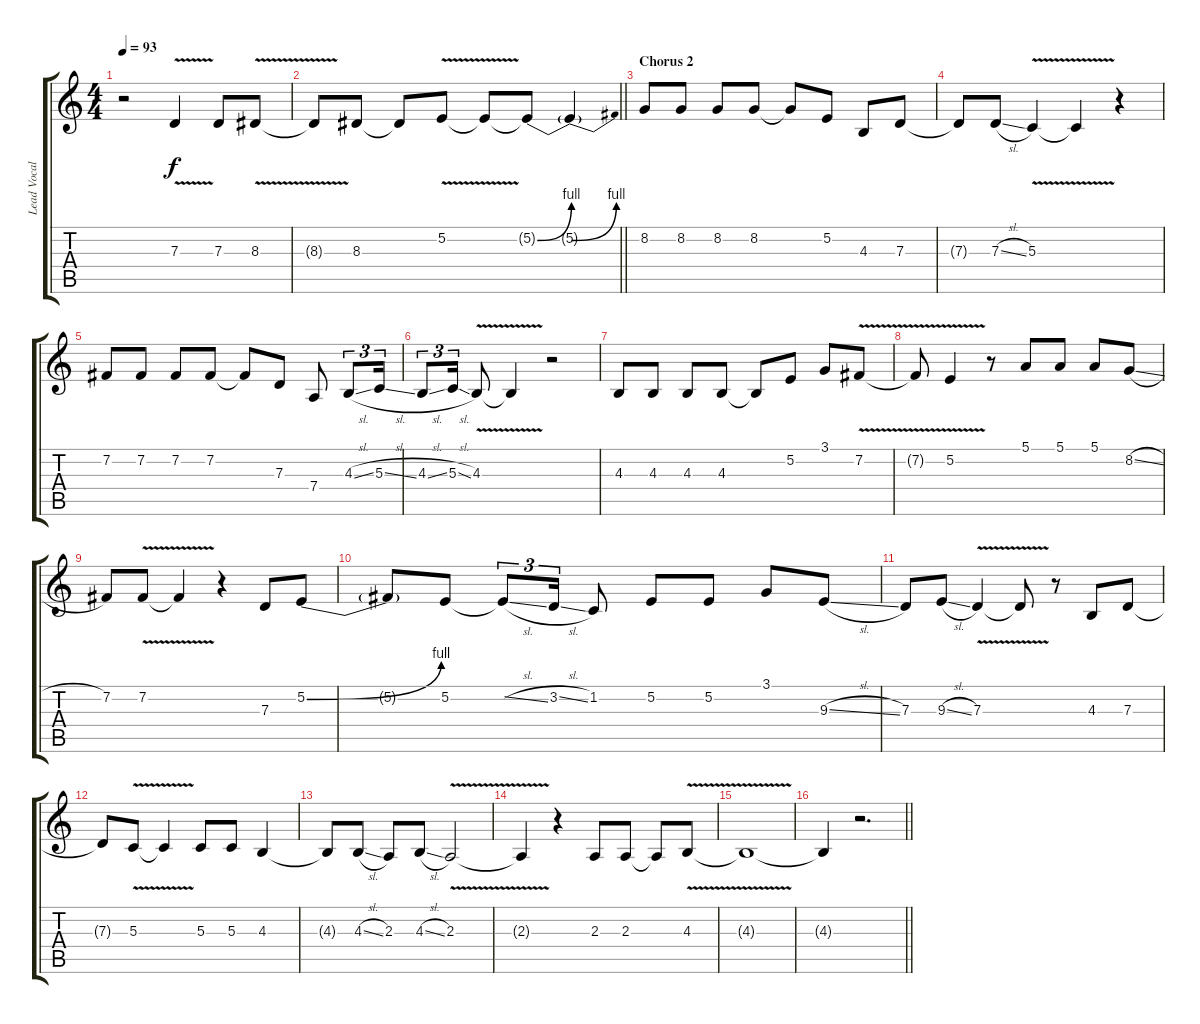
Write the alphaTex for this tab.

\track ("Lead Vocals" "Lead Vocal") {instrument tenorsax}
\staff {score tabs}
\tuning (E4 B3 G3 D3 A2 E2) {hide}
\ts (4 4)
\tempo 93
\clef g2
\ks c
r.2{dy f} 7.3{v}.4 7.3.8 8.3{v}.8 |
\barLineRight lightlight
8.3{t}.8 8.3.8 8.3{t}.8 5.2{v}.8 5.2{t}.8 5.2{be (bend 0 0 60 4) t}.8 5.2{be (bend 0 0 60 4) t}.4 |
\section ("" "Chorus 2")
8.2.8 8.2.8 8.2.8 8.2.8 8.2{t}.8 5.2.8 4.3.8 7.3.8 |
7.3{t}.8 7.3{sl}.8 5.3{v}.4 5.3{t}.4 r.4 |
7.2.8 7.2.8 7.2.8 7.2.8 7.2{t}.8 7.3.8 7.4.8 4.3{sl}.8{tu (3 2)} 5.3{sl}.16{tu (3 2)} |
4.3{sl}.8{tu (3 2)} 5.3{sl}.16{tu (3 2)} 4.3{v}.8 4.3{t}.4 r.2 |
4.3.8 4.3.8 4.3.8 4.3.8 4.3{t}.8 5.2.8 3.1.8 7.2{v}.8 |
7.2{t}.8 5.2{v}.4 r.8 5.1.8 5.1.8 5.1.8 8.2{sl}.8 |
7.2.8 7.2{v}.8 7.2{t}.4 r.4 7.3.8 5.2{be (bend 0 0 60 4)}.8 |
5.2{t}.8 5.2.8 5.2{sl t}.8{tu (3 2)} 3.2{sl}.16{tu (3 2)} 1.2.8 5.2.8 5.2.8 3.1.8 9.3{sl}.8 |
7.3.8 9.3{sl}.8 7.3{v}.4 7.3{t}.8 r.8 4.3.8 7.3.8 |
7.3{t}.8 5.3{v}.8 5.3{t}.4 5.3.8 5.3.8 4.3.4 |
4.3{t}.8 4.3{sl}.8 2.3.8 4.3{sl}.8 2.3{v}.2 |
2.3{t}.4 r.4 2.3.8 2.3.8 2.3{t}.8 4.3{v}.8 |
4.3{t}.1 |
\barLineRight lightlight
4.3{t}.4 r.2{d}
